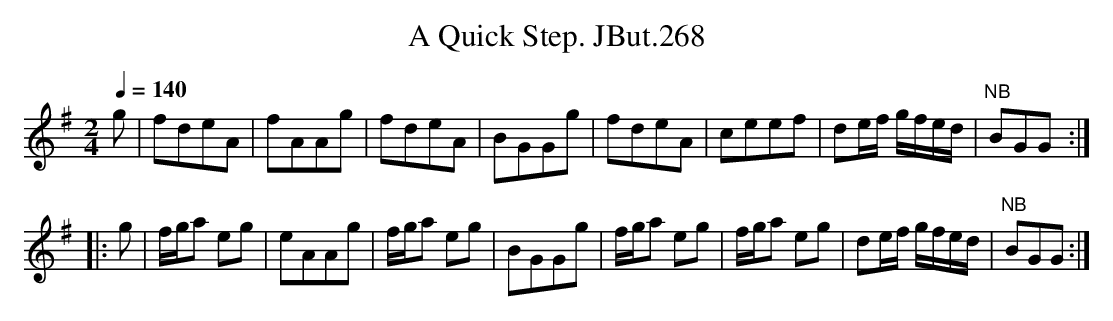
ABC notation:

X:1
T:Quick Step. JBut.268, A
M:2/4
L:1/8
Q:1/4=140
K:G
g|fdeA|fAAg|fdeA|BGGg|fdeA|ceef|de/f/ g/f/e/d/|"NB"BGG:|
|:g|f/g/a eg|eAAg|f/g/a eg|BGGg|f/g/a eg|f/g/a eg|de/f/ g/f/e/d/|"NB"BGG:|
